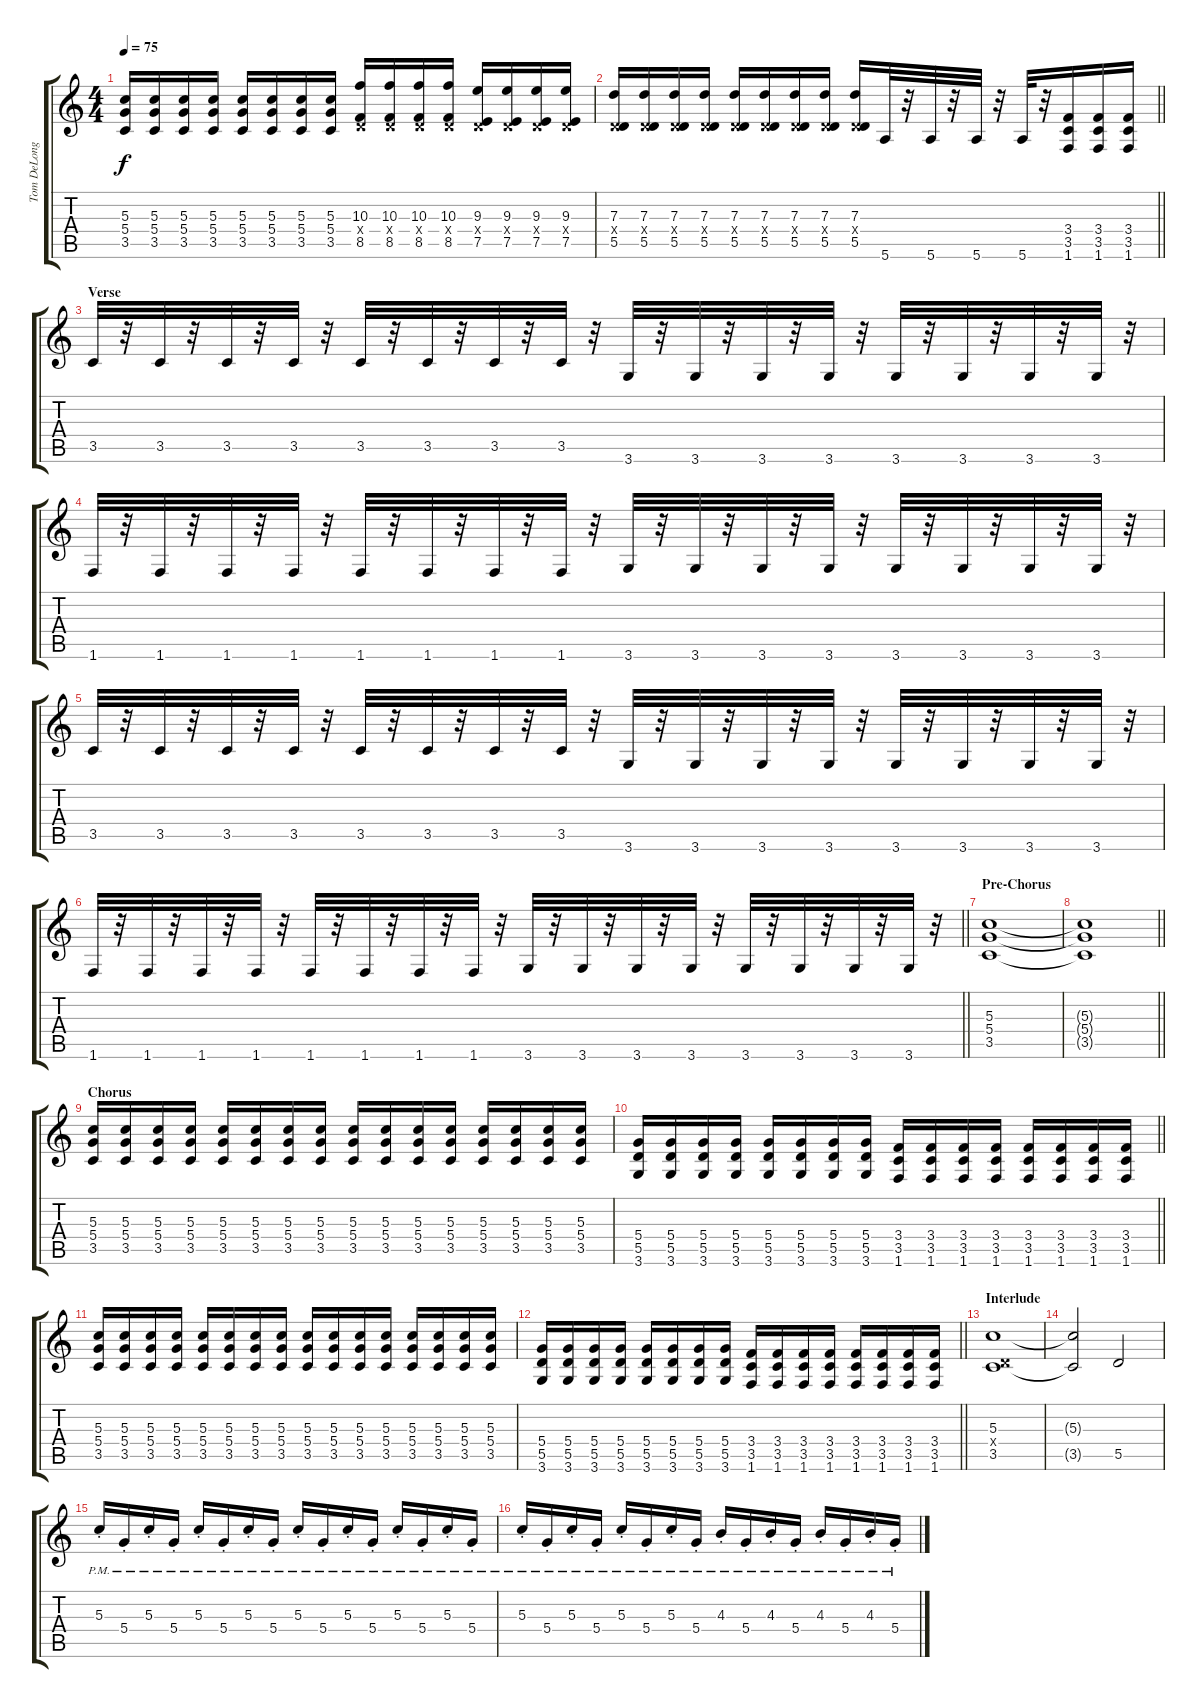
\track ("Tom DeLonge (Standard)" "Tom DeLong") {instrument distortionguitar}
\staff {score tabs}
\tuning (E4 B3 G3 D3 A2 E2) {hide}
\ts (4 4)
\tempo 75
\clef g2
\ks c
(5.3 5.4 3.5).16{dy f} (5.3 5.4 3.5).16 (5.3 5.4 3.5).16 (5.3 5.4 3.5).16 (5.3 5.4 3.5).16 (5.3 5.4 3.5).16 (5.3 5.4 3.5).16 (5.3 5.4 3.5).16 (10.3 0.4{x} 8.5).16 (10.3 0.4{x} 8.5).16 (10.3 0.4{x} 8.5).16 (10.3 0.4{x} 8.5).16 (9.3 0.4{x} 7.5).16 (9.3 0.4{x} 7.5).16 (9.3 0.4{x} 7.5).16 (9.3 0.4{x} 7.5).16 |
\barLineRight lightlight
(7.3 0.4{x} 5.5).16 (7.3 0.4{x} 5.5).16 (7.3 0.4{x} 5.5).16 (7.3 0.4{x} 5.5).16 (7.3 0.4{x} 5.5).16 (7.3 0.4{x} 5.5).16 (7.3 0.4{x} 5.5).16 (7.3 0.4{x} 5.5).16 (7.3 0.4{x} 5.5).16 5.6.32 r.32 5.6.32 r.32 5.6.32 r.32 5.6.32 r.32 (3.4 3.5 1.6).16 (3.4 3.5 1.6).16 (3.4 3.5 1.6).16 |
\section ("" "Verse")
3.5.32 r.32 3.5.32 r.32 3.5.32 r.32 3.5.32 r.32 3.5.32 r.32 3.5.32 r.32 3.5.32 r.32 3.5.32 r.32 3.6.32 r.32 3.6.32 r.32 3.6.32 r.32 3.6.32 r.32 3.6.32 r.32 3.6.32 r.32 3.6.32 r.32 3.6.32 r.32 |
1.6.32 r.32 1.6.32 r.32 1.6.32 r.32 1.6.32 r.32 1.6.32 r.32 1.6.32 r.32 1.6.32 r.32 1.6.32 r.32 3.6.32 r.32 3.6.32 r.32 3.6.32 r.32 3.6.32 r.32 3.6.32 r.32 3.6.32 r.32 3.6.32 r.32 3.6.32 r.32 |
3.5.32 r.32 3.5.32 r.32 3.5.32 r.32 3.5.32 r.32 3.5.32 r.32 3.5.32 r.32 3.5.32 r.32 3.5.32 r.32 3.6.32 r.32 3.6.32 r.32 3.6.32 r.32 3.6.32 r.32 3.6.32 r.32 3.6.32 r.32 3.6.32 r.32 3.6.32 r.32 |
\barLineRight lightlight
1.6.32 r.32 1.6.32 r.32 1.6.32 r.32 1.6.32 r.32 1.6.32 r.32 1.6.32 r.32 1.6.32 r.32 1.6.32 r.32 3.6.32 r.32 3.6.32 r.32 3.6.32 r.32 3.6.32 r.32 3.6.32 r.32 3.6.32 r.32 3.6.32 r.32 3.6.32 r.32 |
\section ("" "Pre-Chorus")
(5.3 5.4 3.5).1{volume 6} |
\barLineRight lightlight
(5.3{t} 5.4{t} 3.5{t}).1 |
\section ("" "Chorus")
(5.3 5.4 3.5).16{volume 13} (5.3 5.4 3.5).16 (5.3 5.4 3.5).16 (5.3 5.4 3.5).16 (5.3 5.4 3.5).16 (5.3 5.4 3.5).16 (5.3 5.4 3.5).16 (5.3 5.4 3.5).16 (5.3 5.4 3.5).16 (5.3 5.4 3.5).16 (5.3 5.4 3.5).16 (5.3 5.4 3.5).16 (5.3 5.4 3.5).16 (5.3 5.4 3.5).16 (5.3 5.4 3.5).16 (5.3 5.4 3.5).16 |
\barLineRight lightlight
(5.4 5.5 3.6).16 (5.4 5.5 3.6).16 (5.4 5.5 3.6).16 (5.4 5.5 3.6).16 (5.4 5.5 3.6).16 (5.4 5.5 3.6).16 (5.4 5.5 3.6).16 (5.4 5.5 3.6).16 (3.4 3.5 1.6).16 (3.4 3.5 1.6).16 (3.4 3.5 1.6).16 (3.4 3.5 1.6).16 (3.4 3.5 1.6).16 (3.4 3.5 1.6).16 (3.4 3.5 1.6).16 (3.4 3.5 1.6).16 |
(5.3 5.4 3.5).16 (5.3 5.4 3.5).16 (5.3 5.4 3.5).16 (5.3 5.4 3.5).16 (5.3 5.4 3.5).16 (5.3 5.4 3.5).16 (5.3 5.4 3.5).16 (5.3 5.4 3.5).16 (5.3 5.4 3.5).16 (5.3 5.4 3.5).16 (5.3 5.4 3.5).16 (5.3 5.4 3.5).16 (5.3 5.4 3.5).16 (5.3 5.4 3.5).16 (5.3 5.4 3.5).16 (5.3 5.4 3.5).16 |
\barLineRight lightlight
(5.4 5.5 3.6).16 (5.4 5.5 3.6).16 (5.4 5.5 3.6).16 (5.4 5.5 3.6).16 (5.4 5.5 3.6).16 (5.4 5.5 3.6).16 (5.4 5.5 3.6).16 (5.4 5.5 3.6).16 (3.4 3.5 1.6).16 (3.4 3.5 1.6).16 (3.4 3.5 1.6).16 (3.4 3.5 1.6).16 (3.4 3.5 1.6).16 (3.4 3.5 1.6).16 (3.4 3.5 1.6).16 (3.4 3.5 1.6).16 |
\section ("" "Interlude")
(5.3 0.4{x} 3.5).1{volume 9} |
(5.3{t} 3.5{t}).2 5.5.2 |
5.3{pm st}.16{volume 13} 5.4{pm st}.16 5.3{pm st}.16 5.4{pm st}.16 5.3{pm st}.16 5.4{pm st}.16 5.3{pm st}.16 5.4{pm st}.16 5.3{pm st}.16 5.4{pm st}.16 5.3{pm st}.16 5.4{pm st}.16 5.3{pm st}.16 5.4{pm st}.16 5.3{pm st}.16 5.4{pm st}.16 |
5.3{pm st}.16 5.4{pm st}.16 5.3{pm st}.16 5.4{pm st}.16 5.3{pm st}.16 5.4{pm st}.16 5.3{pm st}.16 5.4{pm st}.16 4.3{pm st}.16 5.4{pm st}.16 4.3{pm st}.16 5.4{pm st}.16 4.3{pm st}.16 5.4{pm st}.16 4.3{pm st}.16 5.4{pm st}.16
